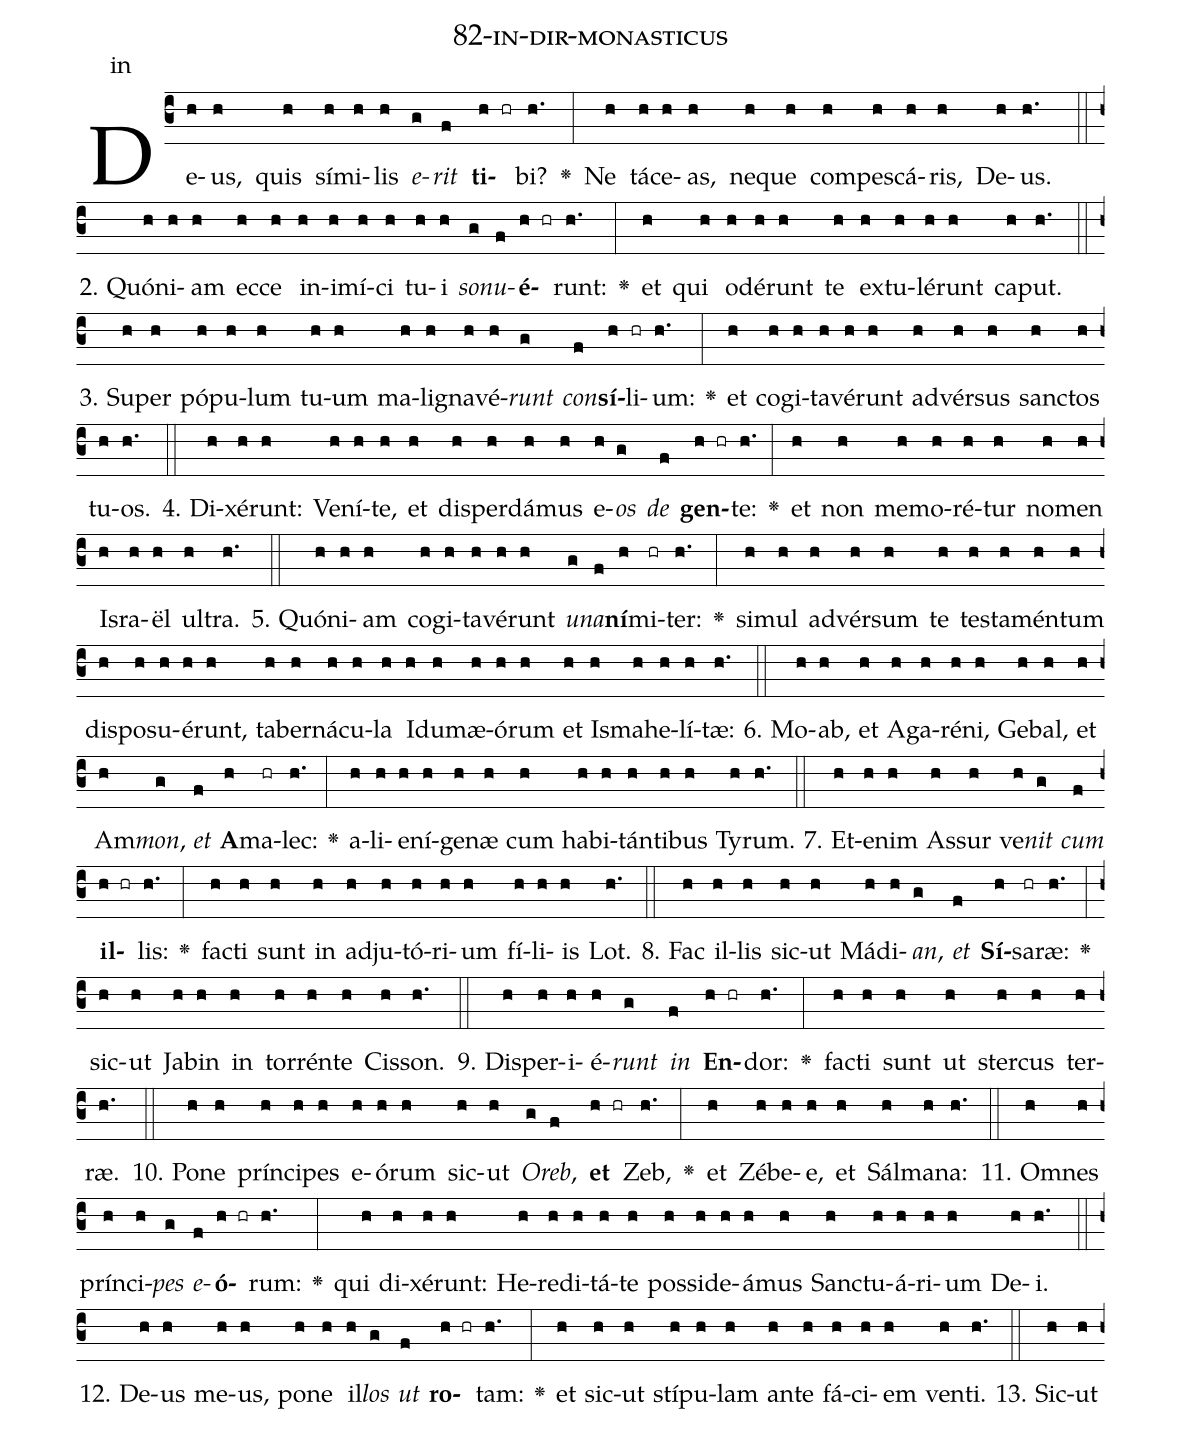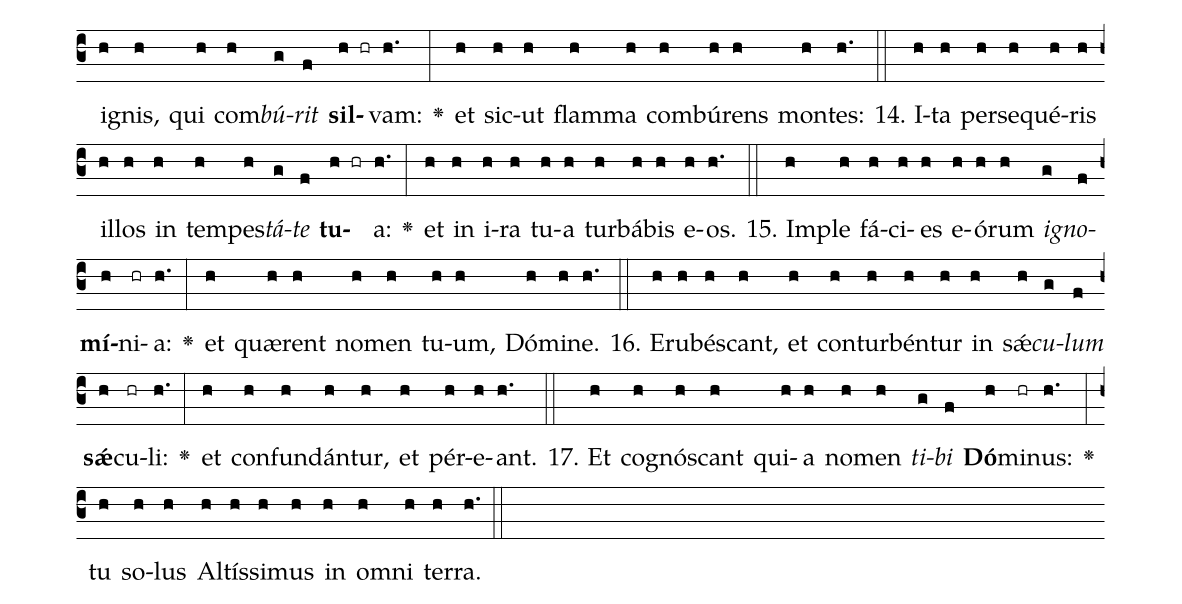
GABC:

name: 82-in-dir-monasticus;
annotation: in;
%%
(c3)De(h)us,(h) quis(h) sí(h)mi(h)lis(h) <i>e</i>(g)<i>rit</i>(f) <b>ti</b>(h hr)bi?(h.) <v>\greheightstar</v>(:) Ne(h) tá(h)ce(h)as,(h) ne(h)que(h) com(h)pes(h)cá(h)ris,(h) De(h)us.(h.) (::)
2. Quón(h)i(h)am(h) ec(h)ce(h) in(h)i(h)mí(h)ci(h) tu(h)i(h) <i>so</i>(g)<i>nu</i>(f)<b>é</b>(h hr)runt:(h.) <v>\greheightstar</v>(:) et(h) qui(h) o(h)dé(h)runt(h) te(h) ex(h)tu(h)lé(h)runt(h) ca(h)put.(h.) (::)
3. Su(h)per(h) pó(h)pu(h)lum(h) tu(h)um(h) ma(h)li(h)gna(h)vé(h)<i>runt</i>(g) <i>con</i>(f)<b>sí</b>(h)li(hr)um:(h.) <v>\greheightstar</v>(:) et(h) co(h)gi(h)ta(h)vé(h)runt(h) ad(h)vér(h)sus(h) sanc(h)tos(h) tu(h)os.(h.) (::)
4. Di(h)xé(h)runt:(h) Ve(h)ní(h)te,(h) et(h) dis(h)per(h)dá(h)mus(h) e(h)<i>os</i>(g) <i>de</i>(f) <b>gen</b>(h hr)te:(h.) <v>\greheightstar</v>(:) et(h) non(h) me(h)mo(h)ré(h)tur(h) no(h)men(h) Is(h)ra(h)ël(h) ul(h)tra.(h.) (::)
5. Quón(h)i(h)am(h) co(h)gi(h)ta(h)vé(h)runt(h) <i>u</i>(g)<i>na</i>(f)<b>ní</b>(h)mi(hr)ter:(h.) <v>\greheightstar</v>(:) si(h)mul(h) ad(h)vér(h)sum(h) te(h) tes(h)ta(h)mén(h)tum(h) dis(h)po(h)su(h)é(h)runt,(h) ta(h)ber(h)ná(h)cu(h)la(h) I(h)du(h)mæ(h)ó(h)rum(h) et(h) Is(h)ma(h)he(h)lí(h)tæ:(h.) (::)
6. Mo(h)ab,(h) et(h) A(h)ga(h)ré(h)ni,(h) Ge(h)bal,(h) et(h) Am(h)<i>mon</i>,(g) <i>et</i>(f) <b>A</b>(h)ma(hr)lec:(h.) <v>\greheightstar</v>(:) a(h)li(h)e(h)ní(h)ge(h)næ(h) cum(h) ha(h)bi(h)tán(h)ti(h)bus(h) Ty(h)rum.(h.) (::)
7. Et(h)e(h)nim(h) As(h)sur(h) ve(h)<i>nit</i>(g) <i>cum</i>(f) <b>il</b>(h hr)lis:(h.) <v>\greheightstar</v>(:) fac(h)ti(h) sunt(h) in(h) ad(h)ju(h)tó(h)ri(h)um(h) fí(h)li(h)is(h) Lot.(h.) (::)
8. Fac(h) il(h)lis(h) sic(h)ut(h) Má(h)di(h)<i>an</i>,(g) <i>et</i>(f) <b>Sí</b>(h)sa(hr)ræ:(h.) <v>\greheightstar</v>(:) sic(h)ut(h) Ja(h)bin(h) in(h) tor(h)rén(h)te(h) Cis(h)son.(h.) (::)
9. Dis(h)per(h)i(h)é(h)<i>runt</i>(g) <i>in</i>(f) <b>En</b>(h hr)dor:(h.) <v>\greheightstar</v>(:) fac(h)ti(h) sunt(h) ut(h) ster(h)cus(h) ter(h)ræ.(h.) (::)
10. Po(h)ne(h) prín(h)ci(h)pes(h) e(h)ó(h)rum(h) sic(h)ut(h) <i>O</i>(g)<i>reb</i>,(f) <b>et</b>(h hr) Zeb,(h.) <v>\greheightstar</v>(:) et(h) Zé(h)be(h)e,(h) et(h) Sál(h)ma(h)na:(h.) (::)
11. Om(h)nes(h) prín(h)ci(h)<i>pes</i>(g) <i>e</i>(f)<b>ó</b>(h hr)rum:(h.) <v>\greheightstar</v>(:) qui(h) di(h)xé(h)runt:(h) He(h)re(h)di(h)tá(h)te(h) pos(h)si(h)de(h)á(h)mus(h) Sanc(h)tu(h)á(h)ri(h)um(h) De(h)i.(h.) (::)
12. De(h)us(h) me(h)us,(h) po(h)ne(h) il(h)<i>los</i>(g) <i>ut</i>(f) <b>ro</b>(h hr)tam:(h.) <v>\greheightstar</v>(:) et(h) sic(h)ut(h) stí(h)pu(h)lam(h) an(h)te(h) fá(h)ci(h)em(h) ven(h)ti.(h.) (::)
13. Sic(h)ut(h) i(h)gnis,(h) qui(h) com(h)<i>bú</i>(g)<i>rit</i>(f) <b>sil</b>(h hr)vam:(h.) <v>\greheightstar</v>(:) et(h) sic(h)ut(h) flam(h)ma(h) com(h)bú(h)rens(h) mon(h)tes:(h.) (::)
14. I(h)ta(h) per(h)se(h)qué(h)ris(h) il(h)los(h) in(h) tem(h)pes(h)<i>tá</i>(g)<i>te</i>(f) <b>tu</b>(h hr)a:(h.) <v>\greheightstar</v>(:) et(h) in(h) i(h)ra(h) tu(h)a(h) tur(h)bá(h)bis(h) e(h)os.(h.) (::)
15. Im(h)ple(h) fá(h)ci(h)es(h) e(h)ó(h)rum(h) <i>i</i>(g)<i>gno</i>(f)<b>mí</b>(h)ni(hr)a:(h.) <v>\greheightstar</v>(:) et(h) quæ(h)rent(h) no(h)men(h) tu(h)um,(h) Dó(h)mi(h)ne.(h.) (::)
16. E(h)ru(h)bés(h)cant,(h) et(h) con(h)tur(h)bén(h)tur(h) in(h) sǽ(h)<i>cu</i>(g)<i>lum</i>(f) <b>sǽ</b>(h)cu(hr)li:(h.) <v>\greheightstar</v>(:) et(h) con(h)fun(h)dán(h)tur,(h) et(h) pér(h)e(h)ant.(h.) (::)
17. Et(h) co(h)gnós(h)cant(h) qui(h)a(h) no(h)men(h) <i>ti</i>(g)<i>bi</i>(f) <b>Dó</b>(h)mi(hr)nus:(h.) <v>\greheightstar</v>(:) tu(h) so(h)lus(h) Al(h)tís(h)si(h)mus(h) in(h) om(h)ni(h) ter(h)ra.(h.) (::)
